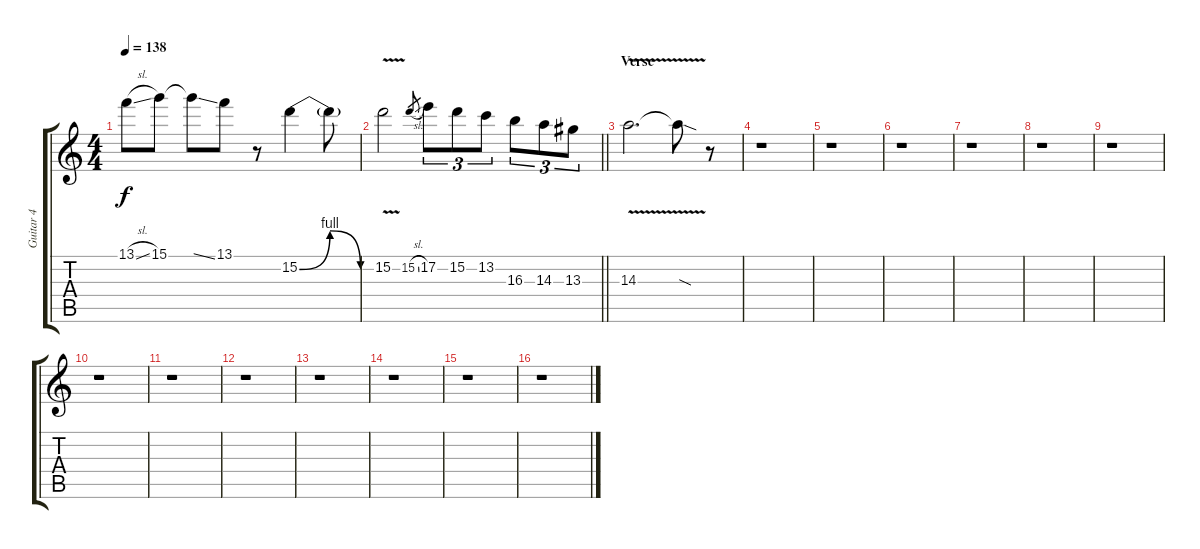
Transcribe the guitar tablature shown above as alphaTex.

\track ("Guitar 4" "Guitar 4") {instrument distortionguitar}
\staff {score tabs}
\tuning (E4 B3 G3 D3 A2 E2) {hide}
\ts (4 4)
\tempo 138
\clef g2
\ks c
13.1{sl t}.8{dy f} 15.1.8 15.1{ss t}.8 13.1.8 r.8 15.2{be (bendrelease 0 0 15 4 30 4 60 0)}.4 15.2{t}.8 |
\barLineRight lightlight
15.2{v}.2 15.2{sl}.8{gr} 17.2.8{tu (3 2)} 15.2.8{tu (3 2)} 13.2.8{tu (3 2)} 16.3.8{tu (3 2)} 14.3.8{tu (3 2)} 13.3.8{tu (3 2)} |
\section ("" "Verse")
14.3{v}.2{d} 14.3{sod t}.8 r.8 |
r.1 |
r.1 |
r.1 |
r.1 |
r.1 |
r.1 |
r.1 |
r.1 |
r.1 |
r.1 |
r.1 |
r.1 |
r.1
